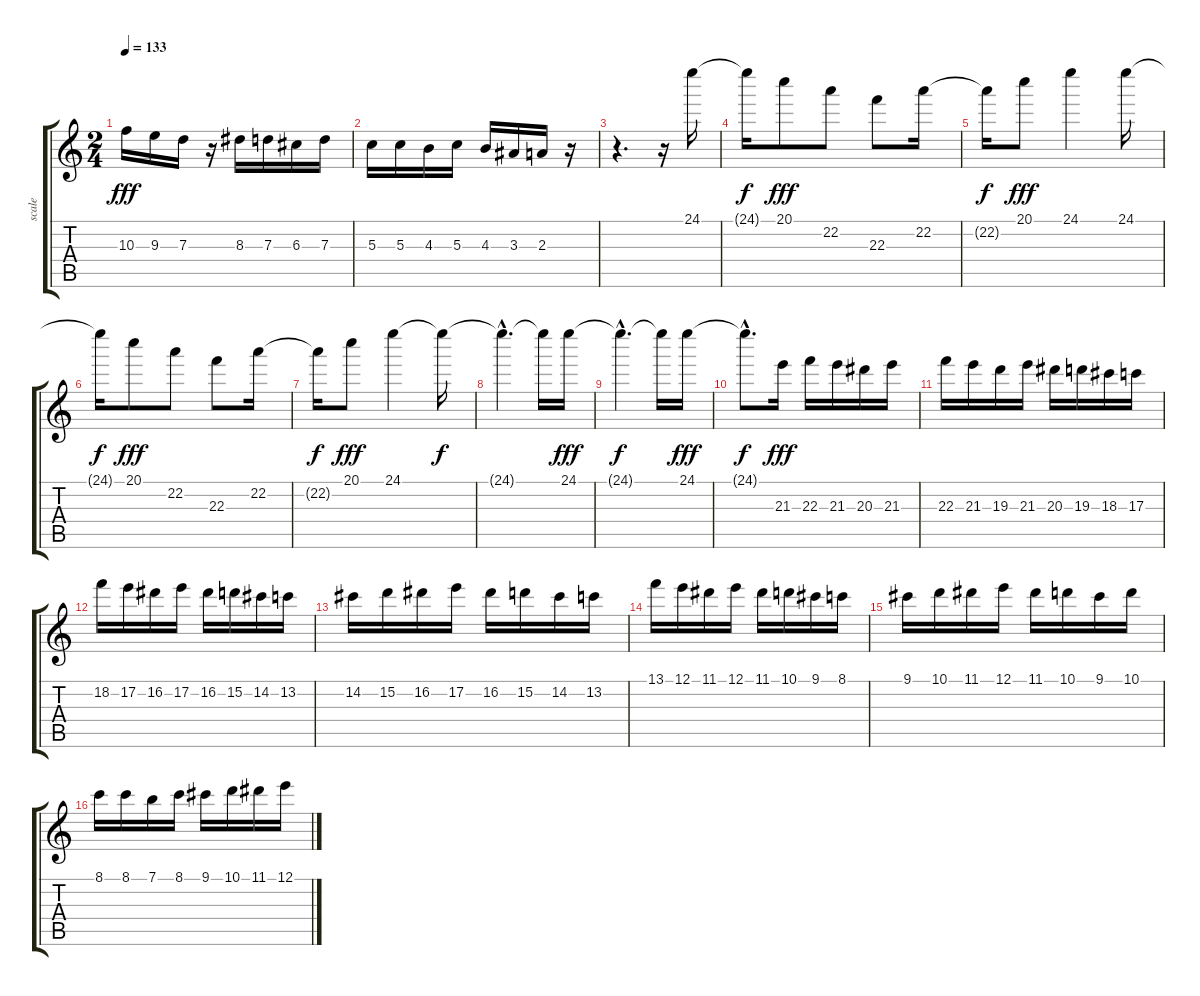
\track ("scale" "scale") {instrument acousticguitarsteel}
\staff {score tabs}
\tuning (E4 B3 G3 D3 A2 E2) {hide}
\ts (2 4)
\tempo 133
\clef g2
\ks c
10.3.16{dy fff} 9.3.16 7.3.16 r.16 8.3.16 7.3.16 6.3.16 7.3.16 |
5.3.16 5.3.16 4.3.16 5.3.16 4.3.16 3.3.16 2.3.16 r.16 |
r.4{d} r.16 24.1.16 |
24.1{t}.16{dy f} 20.1.8{dy fff} 22.2.8 22.3.8 22.2.16 |
22.2{t}.16{dy f} 20.1.8{dy fff} 24.1.4 24.1.16 |
24.1{t}.16{dy f} 20.1.8{dy fff} 22.2.8 22.3.8 22.2.16 |
22.2{t}.16{dy f} 20.1.8{dy fff} 24.1.4 24.1{t}.16{dy f} |
24.1{hac t}.4{d} 24.1{t}.16 24.1.16{dy fff} |
24.1{hac t}.4{d dy f} 24.1{t}.16 24.1.16{dy fff} |
24.1{hac t}.8{d dy f} 21.3.16{dy fff} 22.3.16 21.3.16 20.3.16 21.3.16 |
22.3.16 21.3.16 19.3.16 21.3.16 20.3.16 19.3.16 18.3.16 17.3.16 |
18.2.16 17.2.16 16.2.16 17.2.16 16.2.16 15.2.16 14.2.16 13.2.16 |
14.2.16 15.2.16 16.2.16 17.2.16 16.2.16 15.2.16 14.2.16 13.2.16 |
13.1.16 12.1.16 11.1.16 12.1.16 11.1.16 10.1.16 9.1.16 8.1.16 |
9.1.16 10.1.16 11.1.16 12.1.16 11.1.16 10.1.16 9.1.16 10.1.16 |
8.1.16 8.1.16 7.1.16 8.1.16 9.1.16 10.1.16 11.1.16 12.1.16
